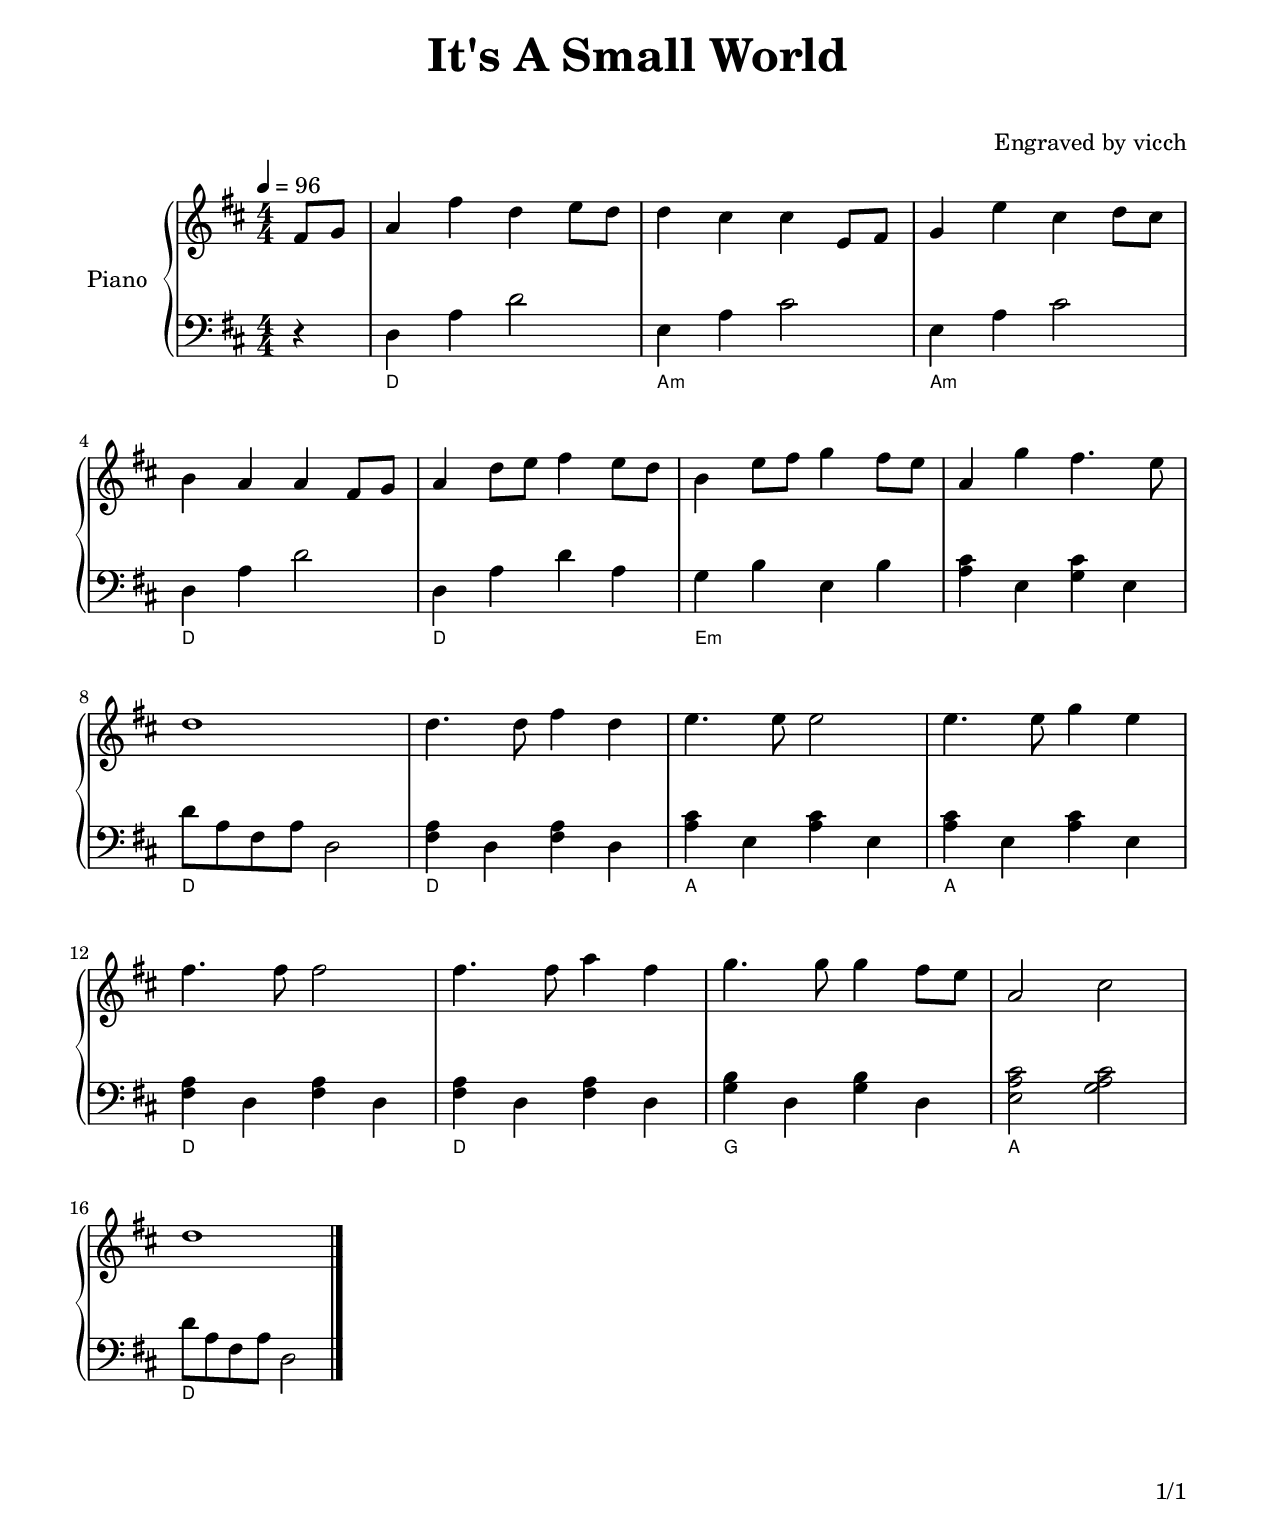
\version "2.24.3"

#(define title      "It's A Small World")
#(define title-font "")
#(define sequence   "EveryonePiano 516")
#(define total-page 1)

\include "../base.ly"

\paper {
  ragged-last = ##t
}

\markup \vspace #1.5

Di = { d4 a4 d'2  }
Am = { e4 a4 cs'2 }

Dii = { <<fs4 a4>>   d4 <<fs4 a4>>   d4 }
G   = { <<g4  b4>>   d4 <<g4  b4>>   d4 }
A   = { <<a4  cs'4>> e4 <<a4  cs'4>> e4 }

Diii = { d'8 a8 fs8 a8 d2 }

\score {
  \new PianoStaff \with {
    instrumentName = "Piano"
  } <<
    \new Staff {
      \tempo 4 = 96
      \clef treble
      \key d \major
      \time 4/4
      
      \partial 4  fs'8 g'8 | a'4 fs''4     d''4  e''8 d''8 | d''4 cs''4      cs''4 e'8   fs'8 | g'4 e''4 cs''4 d''8 cs''8 | \break
      b'4 a'4 a'4 fs'8 g'8 | a'4 d''8 e''8 fs''4 e''8 d''8 | b'4  e''8 fs''8 g''4  fs''8 e''8 | a'4 g''4 fs''4.     e''8  | \break
      
      d''1               | d''4.  d''8  fs''4 d''4  | e''4. e''8 e''2            | e''4. e''8 g''4 e''4 | \break
      fs''4. fs''8 fs''2 | fs''4. fs''8 a''4  fs''4 | g''4. g''8 g''4 fs''8 e''8 | a'2        cs''2     | \break
      
      d''1 | \bar "|."
    }
    \new Staff {
      \clef bass
      \key d \major
      \time 4/4
      
      r4  | \Di          | \Am         | \Am                           |
      \Di | d4 a4 d'4 a4 | g4 b4 e4 b4 | <<a4 cs'4>> e4 <<g4 cs'4>> e4 |
      
      \Diii | \Dii | \A | \A                    |
      \Dii  | \Dii | \G | <e a cs'>2 <g a cs'>2 |
      
      \Diii |
    }
    \chords {
      
      r4 | d1 | a1:m | a1:m |
      d1 | d1 | e1:m | r1   |
      
      d1 | d1 | a1 | a1    |
      d1 | d1 | g1 | a2 r2 |
      
      d1 |
    }
  >>
  \layout {}
  \midi {}
}
